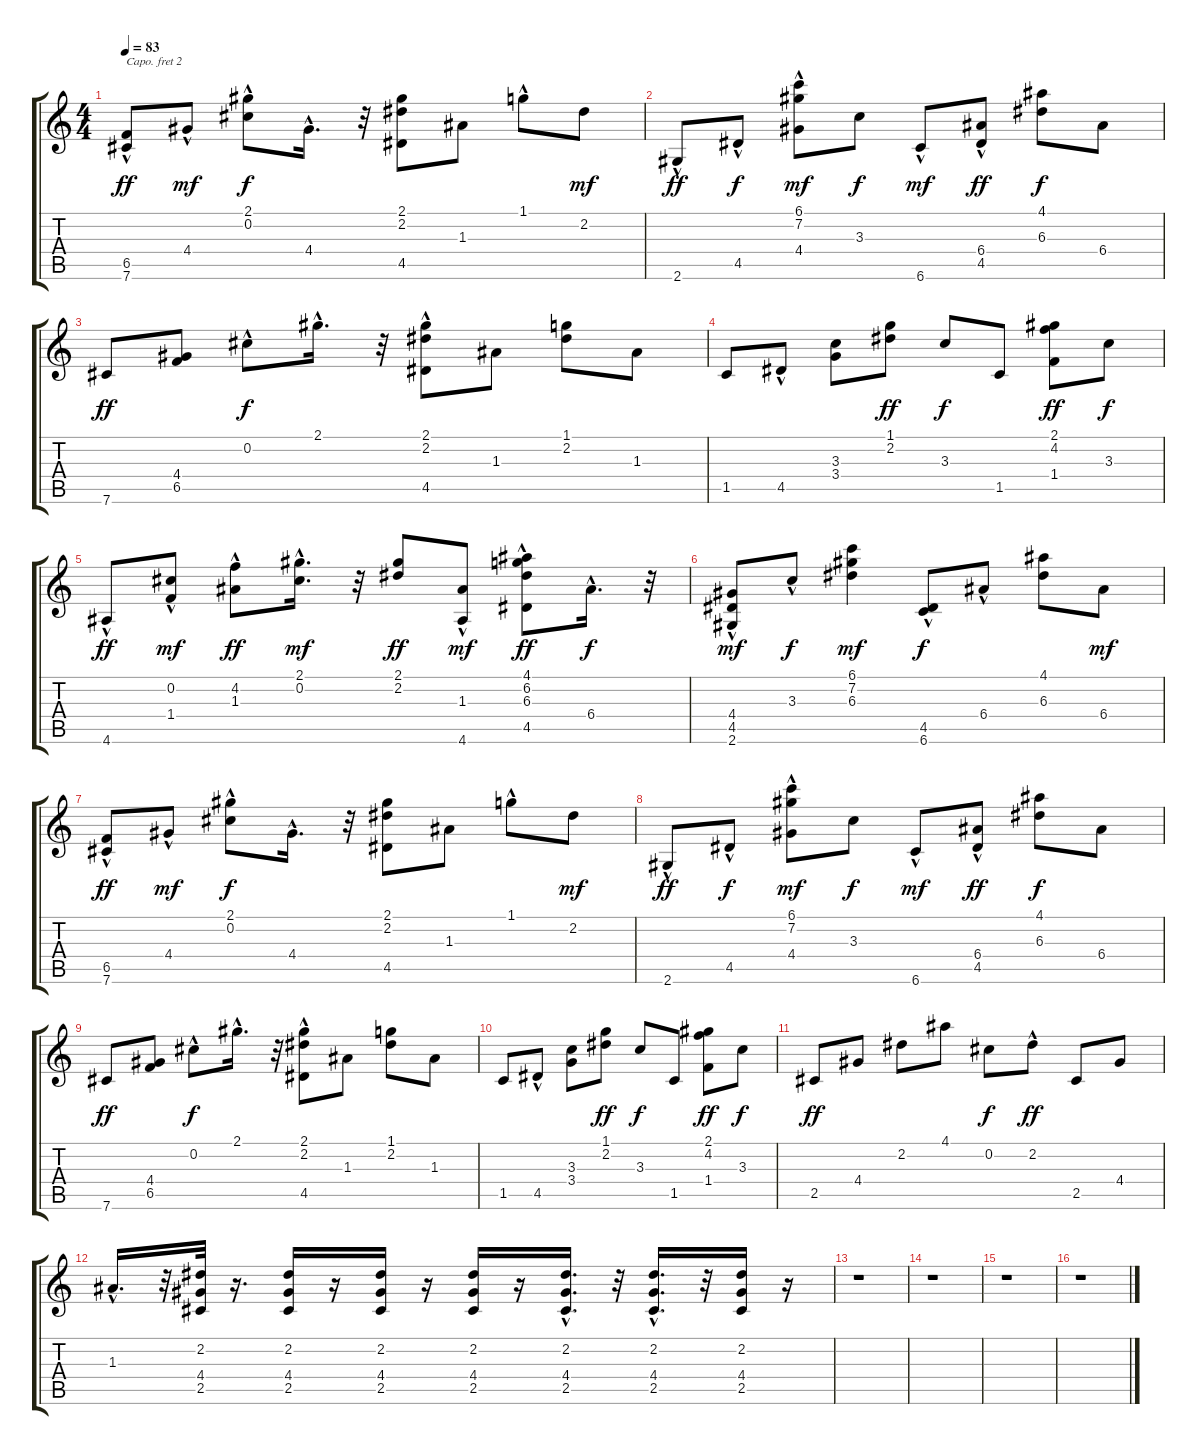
\track "" {instrument overdrivenguitar}
\staff {score tabs}
\capo 2
\tuning (E4 B3 G3 D3 A2 E2) {hide}
\ts (4 4)
\tempo 83
\clef g2
\ks c
(6.5{hac} 7.6{hac}).8{dy ff} 4.4{hac}.8{dy mf} (2.1{hac} 0.2{hac}).8{dy f} 4.4{hac}.16{d} r.32 (2.1 2.2 4.5).8 1.3.8 1.1{hac}.8 2.2.8{dy mf} |
2.6{hac}.8{dy ff} 4.5{hac}.8{dy f} (6.1 7.2 4.4{hac}).8{dy mf} 3.3.8{dy f} 6.6{hac}.8{dy mf} (6.4{hac} 4.5{hac}).8{dy ff} (4.1 6.3).8{dy f} 6.4.8 |
7.6.8{dy ff} (4.4 6.5).8 0.2{hac}.8{dy f} 2.1{hac}.16{d} r.32 (2.1 2.2 4.5{hac}).8 1.3.8 (1.1 2.2).8 1.3.8 |
1.5.8 4.5{hac}.8 (3.3 3.4).8 (1.1 2.2).8{dy ff} 3.3.8{dy f} 1.5.8 (2.1 4.2 1.4).8{dy ff} 3.3.8{dy f} |
4.6{hac}.8{dy ff} (0.2{hac} 1.4).8{dy mf} (4.2{hac} 1.3{hac}).8{dy ff} (2.1{hac} 0.2{hac}).16{d dy mf} r.32 (2.1 2.2).8{dy ff} (1.3{hac} 4.6{hac}).8{dy mf} (4.1 6.2{hac} 6.3 4.5).8{dy ff} 6.4{hac}.16{d dy f} r.32 |
(4.4{hac} 4.5{hac} 2.6{hac}).8{dy mf} 3.3{hac}.8{dy f} (6.1 7.2 6.3).4{dy mf} (4.5{hac} 6.6{hac}).8{dy f} 6.4{hac}.8 (4.1 6.3).8 6.4.8{dy mf} |
(6.5{hac} 7.6{hac}).8{dy ff} 4.4{hac}.8{dy mf} (2.1{hac} 0.2{hac}).8{dy f} 4.4{hac}.16{d} r.32 (2.1 2.2 4.5).8 1.3.8 1.1{hac}.8 2.2.8{dy mf} |
2.6{hac}.8{dy ff} 4.5{hac}.8{dy f} (6.1 7.2 4.4{hac}).8{dy mf} 3.3.8{dy f} 6.6{hac}.8{dy mf} (6.4{hac} 4.5{hac}).8{dy ff} (4.1 6.3).8{dy f} 6.4.8 |
7.6.8{dy ff} (4.4 6.5).8 0.2{hac}.8{dy f} 2.1{hac}.16{d} r.32 (2.1 2.2 4.5{hac}).8 1.3.8 (1.1 2.2).8 1.3.8 |
1.5.8 4.5{hac}.8 (3.3 3.4).8 (1.1 2.2).8{dy ff} 3.3.8{dy f} 1.5.8 (2.1 4.2 1.4).8{dy ff} 3.3.8{dy f} |
2.5.8{dy ff} 4.4.8 2.2.8 4.1.8 0.2.8{dy f} 2.2{hac}.8{dy ff} 2.5.8 4.4.8 |
1.3{hac}.16{d} r.32 (2.2 4.4 2.5).32 r.16{d} (2.2 4.4 2.5).16 r.16 (2.2 4.4 2.5).16 r.16 (2.2 4.4 2.5).16 r.16 (2.2{hac} 4.4 2.5{hac}).16{d} r.32 (2.2{hac} 4.4 2.5).16{d} r.32 (2.2 4.4 2.5).16 r.16 |
r.1 |
r.1 |
r.1 |
r.1
